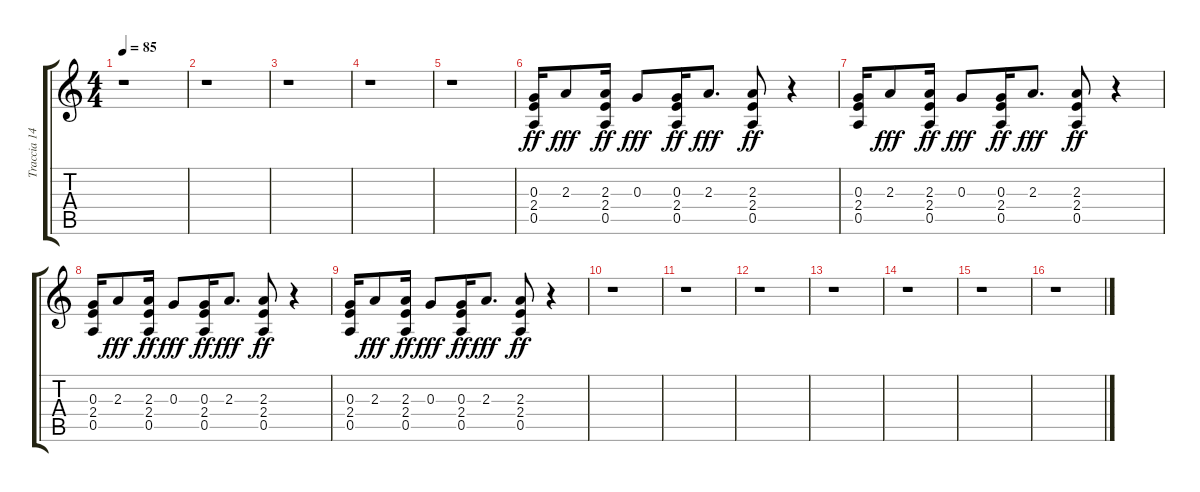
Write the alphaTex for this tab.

\track ("Traccia 14" "Traccia 14") {instrument overdrivenguitar}
\staff {score tabs}
\tuning (E4 B3 G3 D3 A2 E2) {hide}
\ts (4 4)
\tempo 85
\clef g2
\ks c
r.1{dy ff} |
r.1 |
r.1 |
r.1 |
r.1 |
(0.3 2.4 0.5).16 2.3.8{dy fff} (2.3 2.4 0.5).16{dy ff} 0.3.8{dy fff} (0.3 2.4 0.5).16{dy ff} 2.3.8{d dy fff} (2.3 2.4 0.5).8{dy ff} r.4 |
(0.3 2.4 0.5).16 2.3.8{dy fff} (2.3 2.4 0.5).16{dy ff} 0.3.8{dy fff} (0.3 2.4 0.5).16{dy ff} 2.3.8{d dy fff} (2.3 2.4 0.5).8{dy ff} r.4 |
(0.3 2.4 0.5).16 2.3.8{dy fff} (2.3 2.4 0.5).16{dy ff} 0.3.8{dy fff} (0.3 2.4 0.5).16{dy ff} 2.3.8{d dy fff} (2.3 2.4 0.5).8{dy ff} r.4 |
(0.3 2.4 0.5).16 2.3.8{dy fff} (2.3 2.4 0.5).16{dy ff} 0.3.8{dy fff} (0.3 2.4 0.5).16{dy ff} 2.3.8{d dy fff} (2.3 2.4 0.5).8{dy ff} r.4 |
r.1 |
r.1 |
r.1 |
r.1 |
r.1 |
r.1 |
r.1
